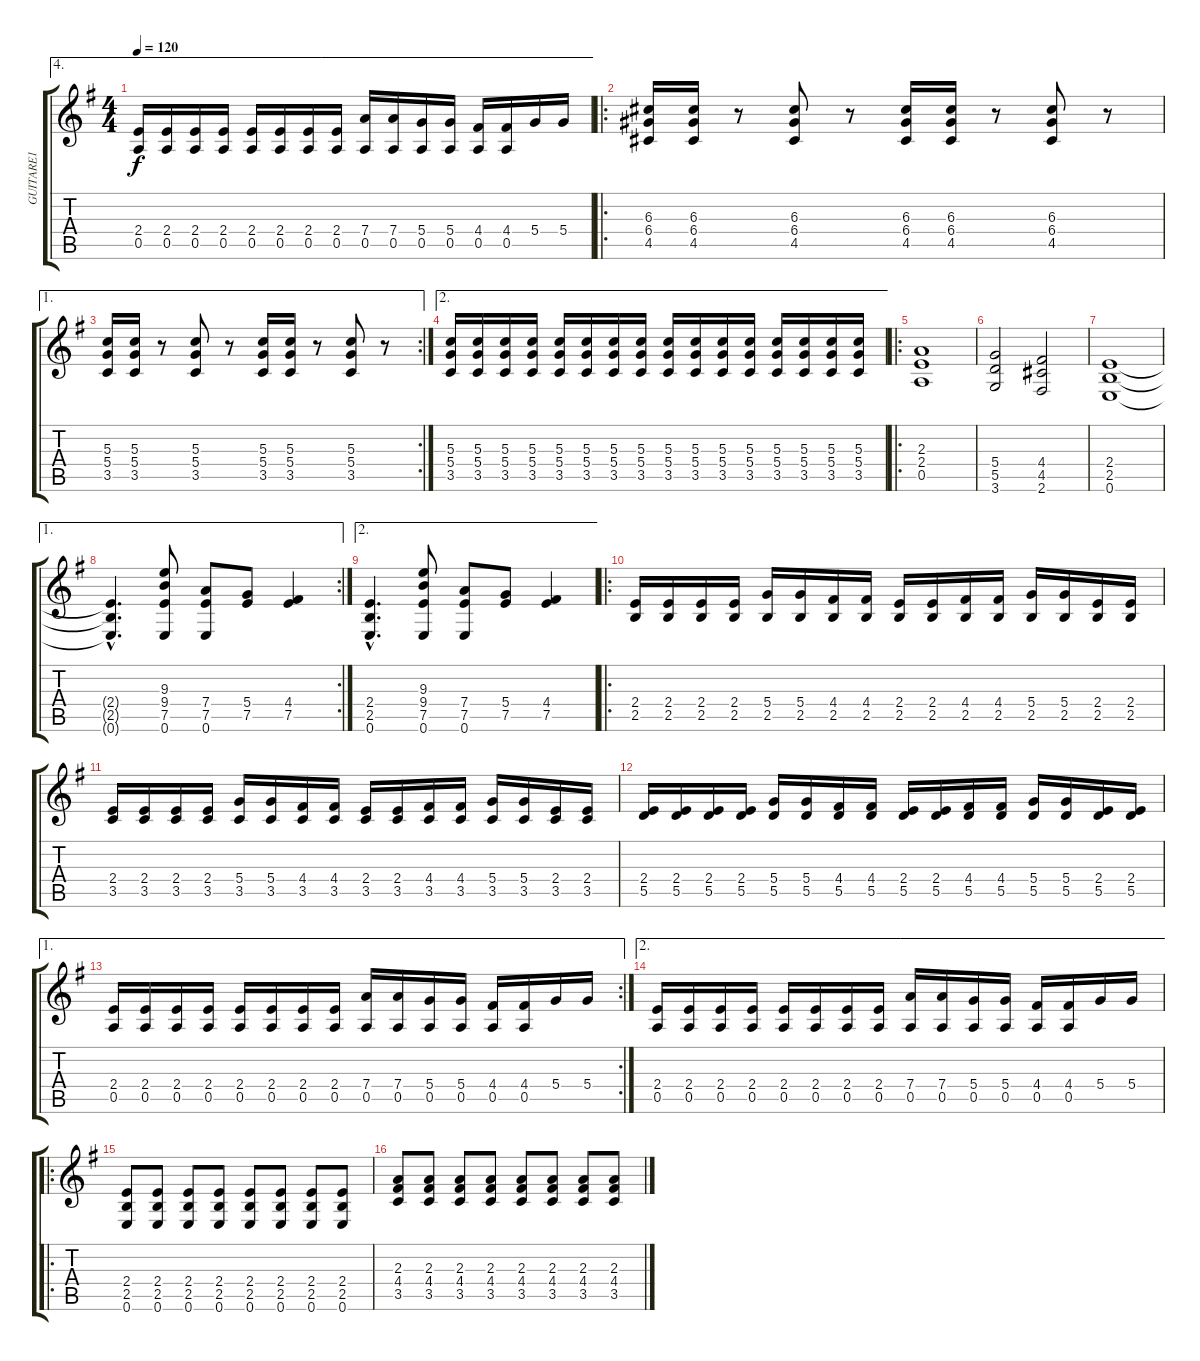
\track ("GUITARE1" "GUITARE1") {instrument distortionguitar}
\staff {score tabs}
\tuning (E4 B3 G3 D3 A2 E2) {hide}
\ae 4
\ts (4 4)
\tempo 120
\clef g2
\ks g
(2.4 0.5).16{dy f} (2.4 0.5).16 (2.4 0.5).16 (2.4 0.5).16 (2.4 0.5).16 (2.4 0.5).16 (2.4 0.5).16 (2.4 0.5).16 (7.4 0.5).16 (7.4 0.5).16 (5.4 0.5).16 (5.4 0.5).16 (4.4 0.5).16 (4.4 0.5).16 5.4.16 5.4.16 |
\ro
(6.3 6.4 4.5).16 (6.3 6.4 4.5).16 r.8 (6.3 6.4 4.5).8 r.8 (6.3 6.4 4.5).16 (6.3 6.4 4.5).16 r.8 (6.3 6.4 4.5).8 r.8 |
\ae 1
\rc 2
(5.3 5.4 3.5).16 (5.3 5.4 3.5).16 r.8 (5.3 5.4 3.5).8 r.8 (5.3 5.4 3.5).16 (5.3 5.4 3.5).16 r.8 (5.3 5.4 3.5).8 r.8 |
\ae 2
(5.3 5.4 3.5).16 (5.3 5.4 3.5).16 (5.3 5.4 3.5).16 (5.3 5.4 3.5).16 (5.3 5.4 3.5).16 (5.3 5.4 3.5).16 (5.3 5.4 3.5).16 (5.3 5.4 3.5).16 (5.3 5.4 3.5).16 (5.3 5.4 3.5).16 (5.3 5.4 3.5).16 (5.3 5.4 3.5).16 (5.3 5.4 3.5).16 (5.3 5.4 3.5).16 (5.3 5.4 3.5).16 (5.3 5.4 3.5).16 |
\ro
(2.3 2.4 0.5).1 |
(5.4 5.5 3.6).2 (4.4 4.5 2.6).2 |
(2.4 2.5 0.6).1 |
\ae 1
\rc 2
(2.4{hac t} 2.5{hac t} 0.6{hac t}).4{d} (9.3 9.4 7.5 0.6).8 (7.4 7.5 0.6).8 (5.4 7.5).8 (4.4 7.5).4 |
\ae 2
(2.4{hac} 2.5{hac} 0.6{hac}).4{d} (9.3 9.4 7.5 0.6).8 (7.4 7.5 0.6).8 (5.4 7.5).8 (4.4 7.5).4 |
\ro
(2.4 2.5).16 (2.4 2.5).16 (2.4 2.5).16 (2.4 2.5).16 (5.4 2.5).16 (5.4 2.5).16 (4.4 2.5).16 (4.4 2.5).16 (2.4 2.5).16 (2.4 2.5).16 (4.4 2.5).16 (4.4 2.5).16 (5.4 2.5).16 (5.4 2.5).16 (2.4 2.5).16 (2.4 2.5).16 |
(2.4 3.5).16 (2.4 3.5).16 (2.4 3.5).16 (2.4 3.5).16 (5.4 3.5).16 (5.4 3.5).16 (4.4 3.5).16 (4.4 3.5).16 (2.4 3.5).16 (2.4 3.5).16 (4.4 3.5).16 (4.4 3.5).16 (5.4 3.5).16 (5.4 3.5).16 (2.4 3.5).16 (2.4 3.5).16 |
(2.4 5.5).16 (2.4 5.5).16 (2.4 5.5).16 (2.4 5.5).16 (5.4 5.5).16 (5.4 5.5).16 (4.4 5.5).16 (4.4 5.5).16 (2.4 5.5).16 (2.4 5.5).16 (4.4 5.5).16 (4.4 5.5).16 (5.4 5.5).16 (5.4 5.5).16 (2.4 5.5).16 (2.4 5.5).16 |
\ae 1
\rc 2
(2.4 0.5).16 (2.4 0.5).16 (2.4 0.5).16 (2.4 0.5).16 (2.4 0.5).16 (2.4 0.5).16 (2.4 0.5).16 (2.4 0.5).16 (7.4 0.5).16 (7.4 0.5).16 (5.4 0.5).16 (5.4 0.5).16 (4.4 0.5).16 (4.4 0.5).16 5.4.16 5.4.16 |
\ae 2
(2.4 0.5).16 (2.4 0.5).16 (2.4 0.5).16 (2.4 0.5).16 (2.4 0.5).16 (2.4 0.5).16 (2.4 0.5).16 (2.4 0.5).16 (7.4 0.5).16 (7.4 0.5).16 (5.4 0.5).16 (5.4 0.5).16 (4.4 0.5).16 (4.4 0.5).16 5.4.16 5.4.16 |
\ro
(2.4 2.5 0.6).8{instrument distortionguitar} (2.4 2.5 0.6).8 (2.4 2.5 0.6).8 (2.4 2.5 0.6).8 (2.4 2.5 0.6).8 (2.4 2.5 0.6).8 (2.4 2.5 0.6).8 (2.4 2.5 0.6).8 |
(2.3 4.4 3.5).8 (2.3 4.4 3.5).8 (2.3 4.4 3.5).8 (2.3 4.4 3.5).8 (2.3 4.4 3.5).8 (2.3 4.4 3.5).8 (2.3 4.4 3.5).8 (2.3 4.4 3.5).8
